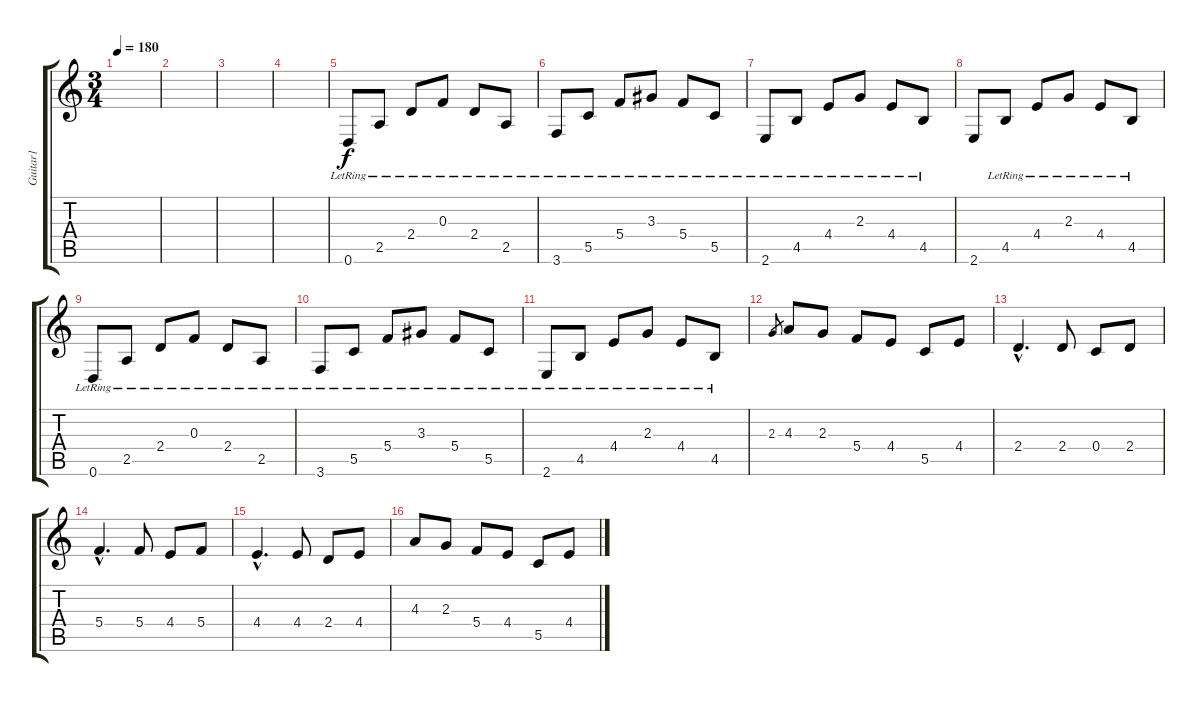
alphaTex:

\track ("Guitar1" "Guitar1") {instrument distortionguitar}
\staff {score tabs}
\tuning (D4 A3 F3 C3 G2 D2) {hide}
\ts (3 4)
\tempo 180
\clef g2
\ks c
|
|
|
|
0.6{lr}.8{volume 16 balance 8 instrument acousticguitarnylon} 2.5{lr}.8 2.4{lr}.8 0.3{lr}.8 2.4{lr}.8 2.5{lr}.8 |
3.6{lr}.8 5.5{lr}.8 5.4{lr}.8 3.3{lr}.8 5.4{lr}.8 5.5{lr}.8 |
2.6{lr}.8 4.5{lr}.8 4.4{lr}.8 2.3{lr}.8 4.4{lr}.8 4.5{lr}.8 |
2.6.8 4.5{lr}.8 4.4{lr}.8 2.3{lr}.8 4.4{lr}.8 4.5{lr}.8 |
0.6{lr}.8{instrument acousticguitarnylon} 2.5{lr}.8 2.4{lr}.8 0.3{lr}.8 2.4{lr}.8 2.5{lr}.8 |
3.6{lr}.8 5.5{lr}.8 5.4{lr}.8 3.3{lr}.8 5.4{lr}.8 5.5{lr}.8 |
2.6{lr}.8 4.5{lr}.8 4.4{lr}.8 2.3{lr}.8 4.4{lr}.8 4.5{lr}.8 |
2.3.8{gr} 4.3.8 2.3.8 5.4.8 4.4.8 5.5.8 4.4.8 |
2.4{hac}.4{d instrument acousticguitarnylon} 2.4.8 0.4.8 2.4.8 |
5.4{hac}.4{d} 5.4.8 4.4.8 5.4.8 |
4.4{hac}.4{d} 4.4.8 2.4.8 4.4.8 |
4.3.8 2.3.8 5.4.8 4.4.8 5.5.8 4.4.8
